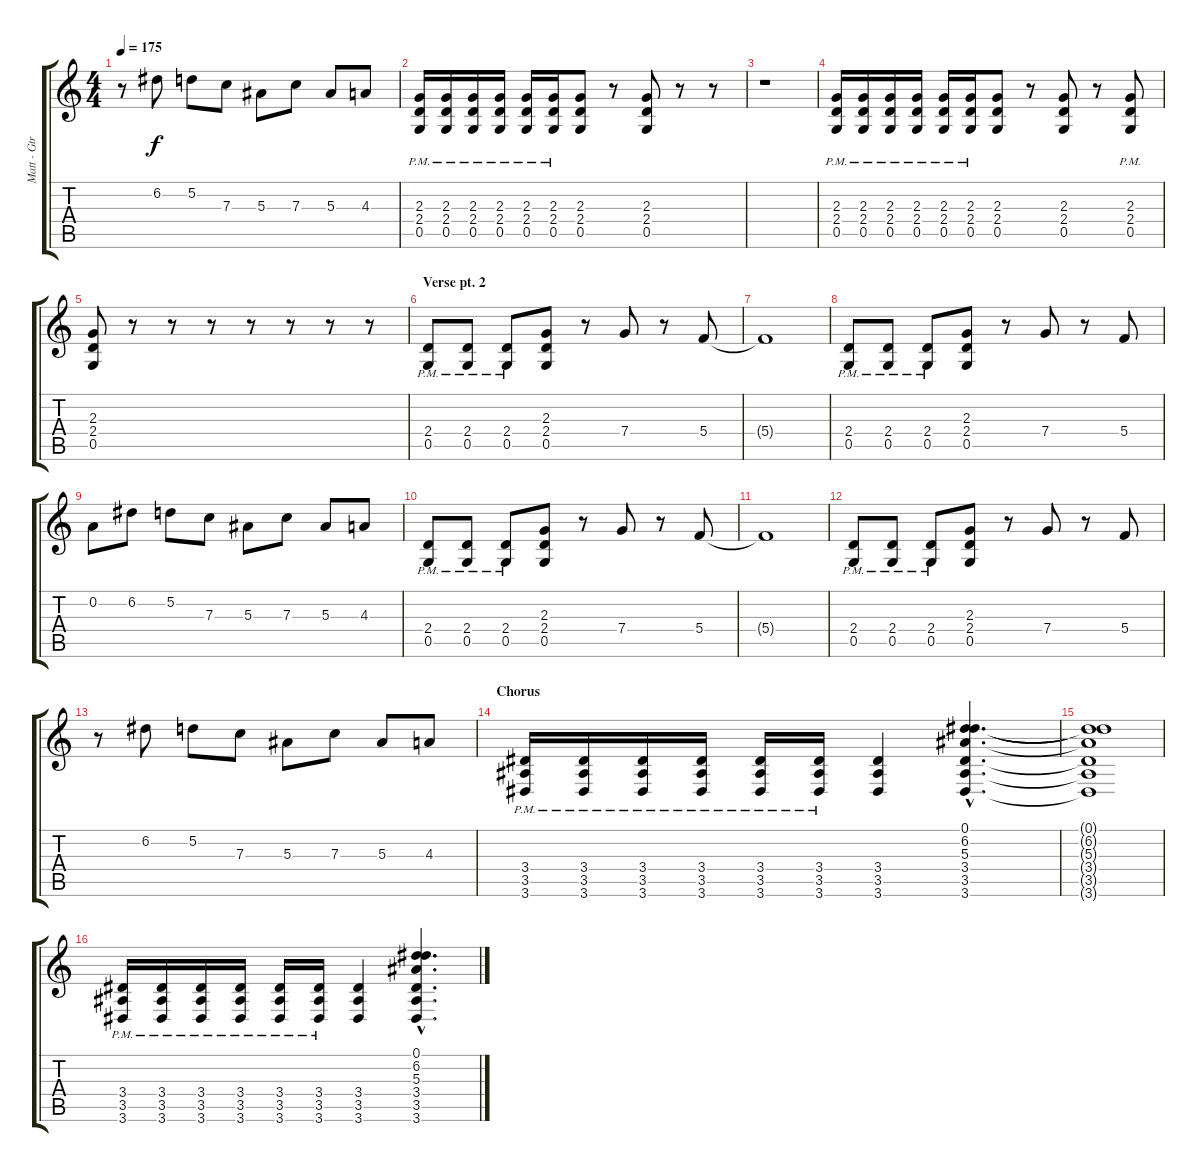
\track ("Matt - Gtr. 1" "Matt - Gtr") {instrument distortionguitar}
\staff {score tabs}
\tuning (D4 A3 F3 C3 G2 C2) {hide}
\ts (4 4)
\tempo 175
\clef g2
\ks c
r.8{dy f} 6.2.8 5.2.8 7.3.8 5.3.8 7.3.8 5.3.8 4.3.8 |
(2.3{pm} 2.4{pm} 0.5{pm}).16{instrument distortionguitar} (2.3{pm} 2.4{pm} 0.5{pm}).16 (2.3{pm} 2.4{pm} 0.5{pm}).16 (2.3{pm} 2.4{pm} 0.5{pm}).16 (2.3{pm} 2.4{pm} 0.5{pm}).16 (2.3{pm} 2.4{pm} 0.5{pm}).16 (2.3 2.4 0.5).8 r.8 (2.3 2.4 0.5).8 r.8 r.8 |
r.1 |
(2.3{pm} 2.4{pm} 0.5{pm}).16 (2.3{pm} 2.4{pm} 0.5{pm}).16 (2.3{pm} 2.4{pm} 0.5{pm}).16 (2.3{pm} 2.4{pm} 0.5{pm}).16 (2.3{pm} 2.4{pm} 0.5{pm}).16 (2.3{pm} 2.4{pm} 0.5{pm}).16 (2.3 2.4 0.5).8 r.8 (2.3 2.4 0.5).8 r.8 (2.3{pm} 2.4{pm} 0.5{pm}).8 |
(2.3 2.4 0.5).8 r.8 r.8 r.8 r.8 r.8 r.8 r.8 |
\section ("" "Verse pt. 2")
(2.4{pm} 0.5{pm}).8 (2.4{pm} 0.5{pm}).8 (2.4{pm} 0.5{pm}).8 (2.3 2.4 0.5).8 r.8 7.4.8 r.8 5.4.8 |
5.4{t}.1 |
(2.4{pm} 0.5{pm}).8 (2.4{pm} 0.5{pm}).8 (2.4{pm} 0.5{pm}).8 (2.3 2.4 0.5).8 r.8 7.4.8 r.8 5.4.8 |
0.2.8 6.2.8 5.2.8 7.3.8 5.3.8 7.3.8 5.3.8 4.3.8 |
(2.4{pm} 0.5{pm}).8 (2.4{pm} 0.5{pm}).8 (2.4{pm} 0.5{pm}).8 (2.3 2.4 0.5).8 r.8 7.4.8 r.8 5.4.8 |
5.4{t}.1 |
(2.4{pm} 0.5{pm}).8 (2.4{pm} 0.5{pm}).8 (2.4{pm} 0.5{pm}).8 (2.3 2.4 0.5).8 r.8 7.4.8 r.8 5.4.8 |
r.8 6.2.8 5.2.8 7.3.8 5.3.8 7.3.8 5.3.8 4.3.8 |
\section ("" "Chorus")
(3.4{pm} 3.5{pm} 3.6{pm}).16 (3.4{pm} 3.5{pm} 3.6{pm}).16 (3.4{pm} 3.5{pm} 3.6{pm}).16 (3.4{pm} 3.5{pm} 3.6{pm}).16 (3.4{pm} 3.5{pm} 3.6{pm}).16 (3.4{pm} 3.5{pm} 3.6{pm}).16 (3.4 3.5 3.6).4 (0.1{hac} 6.2{hac} 5.3{hac} 3.4{hac} 3.5{hac} 3.6{hac}).4{d} |
(0.1{t} 6.2{t} 5.3{t} 3.4{t} 3.5{t} 3.6{t}).1 |
(3.4{pm} 3.5{pm} 3.6{pm}).16 (3.4{pm} 3.5{pm} 3.6{pm}).16 (3.4{pm} 3.5{pm} 3.6{pm}).16 (3.4{pm} 3.5{pm} 3.6{pm}).16 (3.4{pm} 3.5{pm} 3.6{pm}).16 (3.4{pm} 3.5{pm} 3.6{pm}).16 (3.4 3.5 3.6).4 (0.1{hac} 6.2{hac} 5.3{hac} 3.4{hac} 3.5{hac} 3.6{hac}).4{d}
